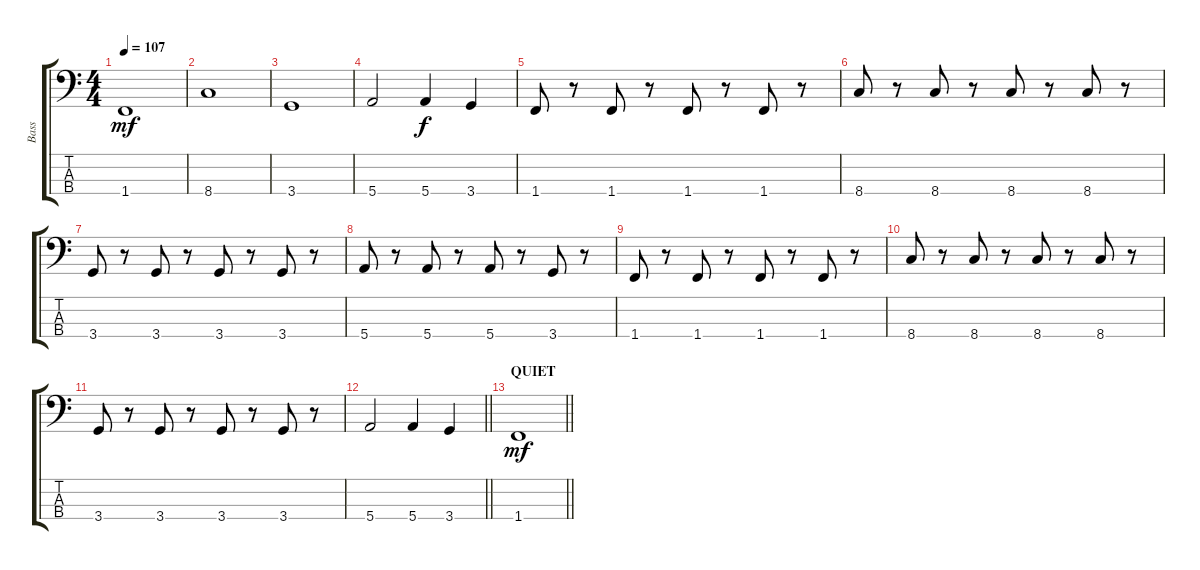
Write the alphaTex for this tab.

\track ("Bass" "Bass") {instrument electricbassfinger}
\staff {score tabs}
\tuning (G2 D2 A1 E1) {hide}
\ts (4 4)
\tempo 107
\clef f4
\ks c
1.4.1{dy mf} |
8.4.1 |
3.4.1 |
5.4.2 5.4.4{dy f} 3.4.4 |
1.4.8 r.8 1.4.8 r.8 1.4.8 r.8 1.4.8 r.8 |
8.4.8 r.8 8.4.8 r.8 8.4.8 r.8 8.4.8 r.8 |
3.4.8 r.8 3.4.8 r.8 3.4.8 r.8 3.4.8 r.8 |
5.4.8 r.8 5.4.8 r.8 5.4.8 r.8 3.4.8 r.8 |
1.4.8 r.8 1.4.8 r.8 1.4.8 r.8 1.4.8 r.8 |
8.4.8 r.8 8.4.8 r.8 8.4.8 r.8 8.4.8 r.8 |
3.4.8 r.8 3.4.8 r.8 3.4.8 r.8 3.4.8 r.8 |
\barLineRight lightlight
5.4.2 5.4.4 3.4.4 |
\section ("" "QUIET")
\barLineRight lightlight
1.4.1{dy mf}
